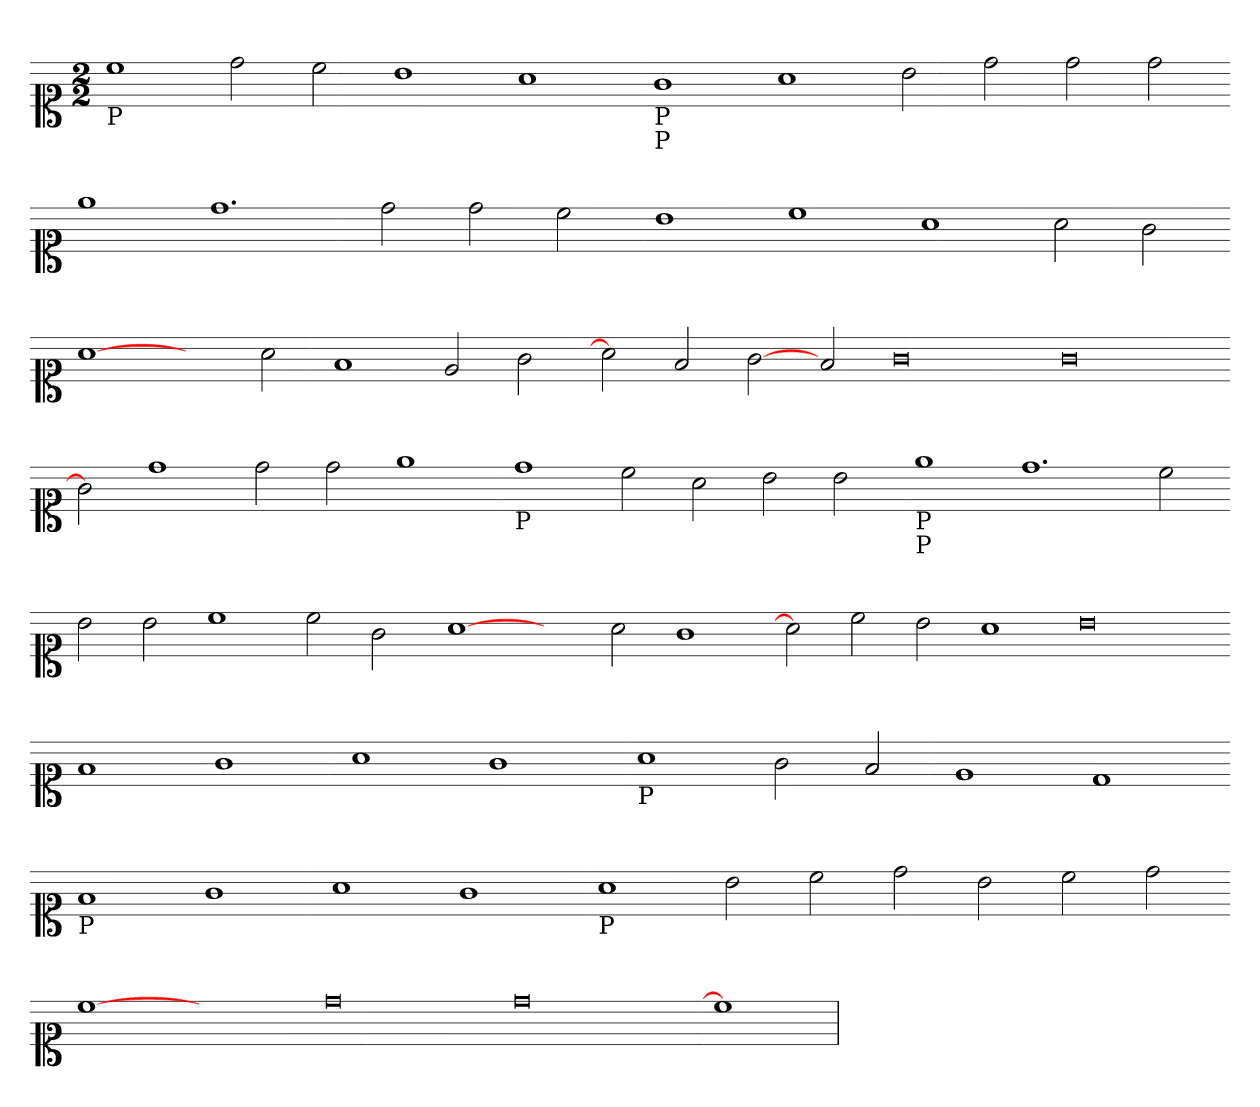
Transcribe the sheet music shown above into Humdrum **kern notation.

**kern
*part1
*staff1
*clefC1
*k[]
*M2/2
=
!LO:TX:b:t=P
1cc
2dd
2cc
1b
1a
=-
!LO:TX:b:t=P
!LO:TX:b:t=P
1g
1a
2b
2dd
2dd
2dd
=-
1ee
1.dd
2dd
2dd
2cc
=-
1b
1cc
1a
2a
2g
=-
[1a
2ryy
2a
1f
2e
2g
=-
2a]
2f
[2g
2f
0g
0g
=-
2g]
1dd
2dd
2dd
1ee
=-
!LO:TX:b:t=P
1dd
2cc
2a
2b
2b
=-
!LO:TX:b:t=P
!LO:TX:b:t=P
1ee
1.dd
2cc
=-
2b
2b
1cc
2cc
2g
=-
[1a
2ryy
2a
1g
=-
2a]
2cc
2b
1a
0b
=-
1f
1g
1a
1g
=-
!LO:TX:b:t=P
1a
2g
2f
1e
1d
=-
!LO:TX:b:t=P
1f
1g
1a
1g
=-
!LO:TX:b:t=P
1a
2b
2cc
2dd
2b
2cc
2dd
=-
[1cc
1ryy
0dd
0dd
=1-
1cc]
=
*-
